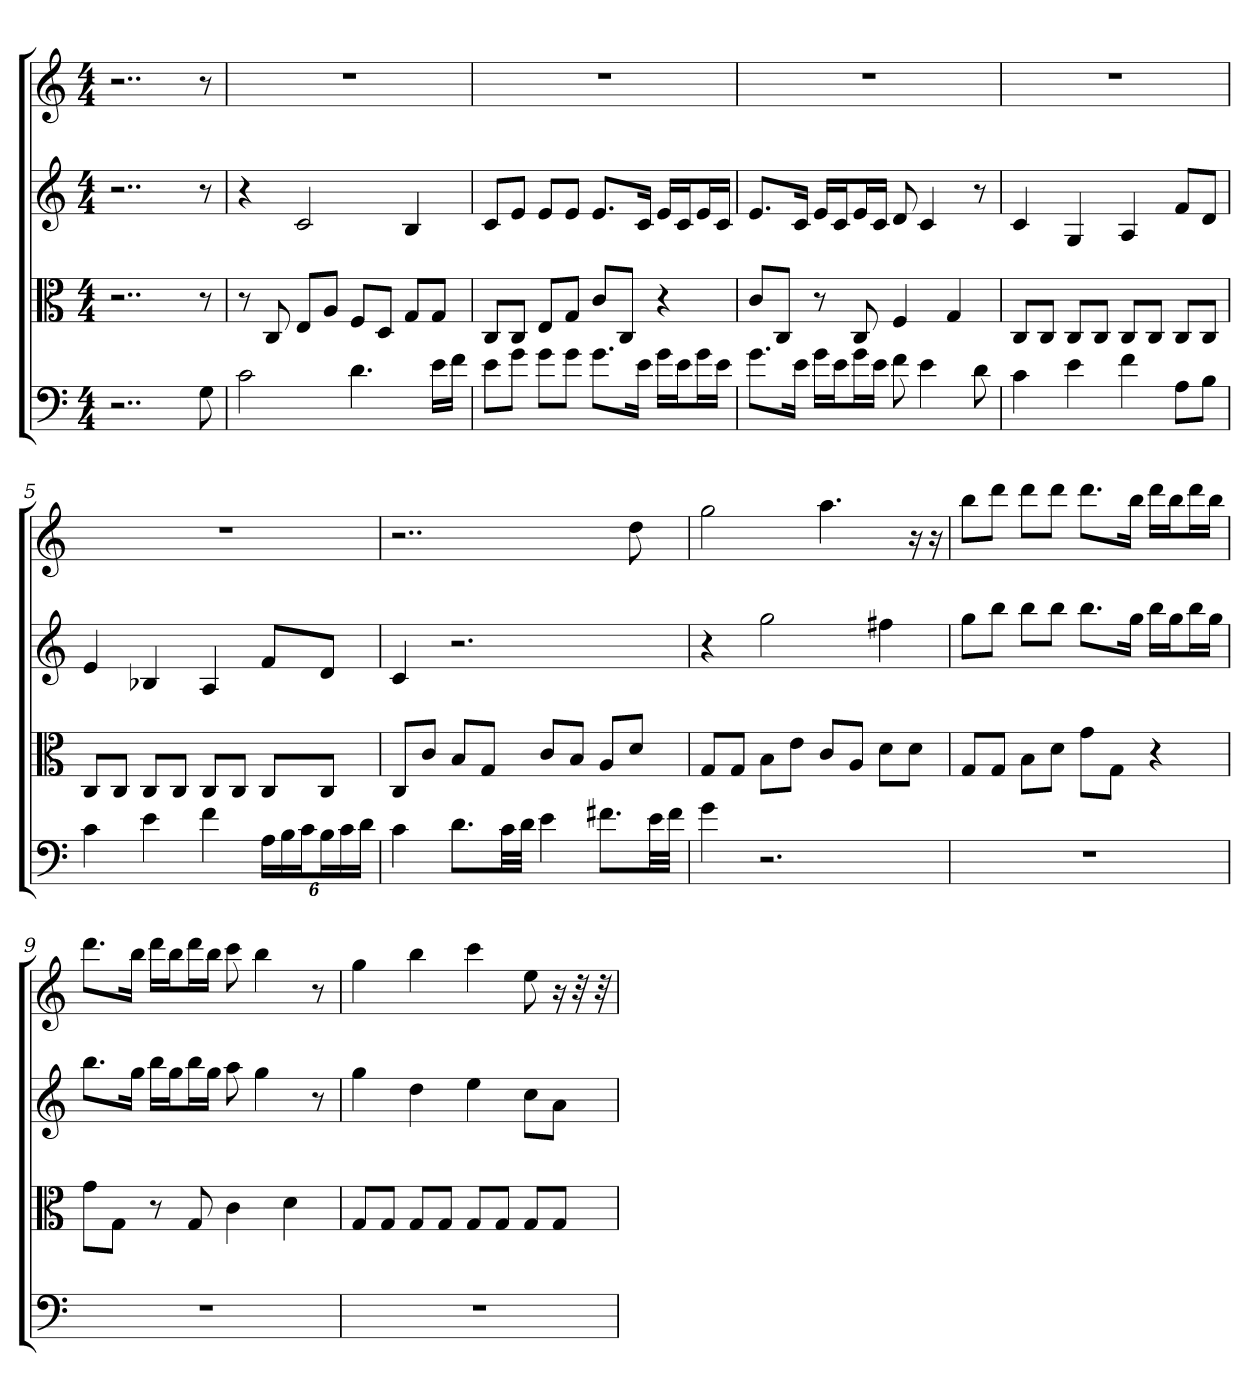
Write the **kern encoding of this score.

**kern	**kern	**kern	**kern
*part4	*part3	*part2	*part1
*staff4	*staff3	*staff2	*staff1
*clefF4	*clefC3	*clefG2	*clefG2
*k[]	*k[]	*k[]	*k[]
*C:	*C:	*C:	*C:
*M4/4	*M4/4	*M4/4	*M4/4
=	=	=	=
2..r	2..r	2..r	2..r
8G	8r	8r	8r
=1	=1	=1	=1
2c	8r	4r	1r
.	8C	.	.
.	8E/L	2c	.
.	8A/J	.	.
4.d	8F/L	.	.
.	8D/J	.	.
.	8G/L	4B	.
16e\LL	8G/J	.	.
16f\JJ	.	.	.
=2	=2	=2	=2
8e\L	8C/L	8c/L	1r
8g\J	8C/J	8e/J	.
8g\L	8E/L	8e/L	.
8g\J	8G/J	8e/J	.
8.g\L	8c/L	8.e/L	.
.	8C/J	.	.
16e\Jk	.	16c/Jk	.
16g\LL	4r	16e/LL	.
16e\J	.	16c/J	.
16g\L	.	16e/L	.
16e\JJ	.	16c/JJ	.
=3	=3	=3	=3
8.g\L	8c/L	8.e/L	1r
.	8C/J	.	.
16e\Jk	.	16c/Jk	.
16g\LL	8r	16e/LL	.
16e\J	.	16c/J	.
16g\L	8C	16e/L	.
16e\JJ	.	16c/JJ	.
8f	4F	8d	.
4e	.	4c	.
.	4G	.	.
8d	.	8r	.
=4	=4	=4	=4
4c	8C/L	4c	1r
.	8C/J	.	.
4e	8C/L	4G	.
.	8C/J	.	.
4f	8C/L	4A	.
.	8C/J	.	.
8A\L	8C/L	8f/L	.
8B\J	8C/J	8d/J	.
=5	=5	=5	=5
4c	8C/L	4e	1r
.	8C/J	.	.
4e	8C/L	4B-X	.
.	8C/J	.	.
4f	8C/L	4A	.
.	8C/J	.	.
24A\LL	8C/L	8f/L	.
24B\	.	.	.
24c\J	.	.	.
24B\L	8C/J	8d/J	.
24c\	.	.	.
24d\JJ	.	.	.
=6	=6	=6	=6
4c	8C/L	4c	2..r
.	8c/J	.	.
8.d\L	8B/L	2.r	.
.	8G/J	.	.
32c\LL	.	.	.
32d\JJJ	.	.	.
4e	8c/L	.	.
.	8B/J	.	.
8.f#X\L	8A/L	.	.
.	8d/J	.	8dd
32e\LL	.	.	.
32f#\JJJ	.	.	.
=7	=7	=7	=7
4g	8G/L	4r	2gg
.	8G/J	.	.
2.r	8B\L	2gg	.
.	8e\J	.	.
.	8c/L	.	4.aa
.	8A/J	.	.
.	8d\L	4ff#X	.
.	8d\J	.	16r
.	.	.	16r
=8	=8	=8	=8
1r	8G/L	8gg\L	8bb\L
.	8G/J	8bb\J	8ddd\J
.	8B\L	8bb\L	8ddd\L
.	8d\J	8bb\J	8ddd\J
.	8g\L	8.bb\L	8.ddd\L
.	8G\J	.	.
.	.	16gg\Jk	16bb\Jk
.	4r	16bb\LL	16ddd\LL
.	.	16gg\J	16bb\J
.	.	16bb\L	16ddd\L
.	.	16gg\JJ	16bb\JJ
=9	=9	=9	=9
1r	8g\L	8.bb\L	8.ddd\L
.	8G\J	.	.
.	.	16gg\Jk	16bb\Jk
.	8r	16bb\LL	16ddd\LL
.	.	16gg\J	16bb\J
.	8G	16bb\L	16ddd\L
.	.	16gg\JJ	16bb\JJ
.	4c	8aa	8ccc
.	.	4gg	4bb
.	4d	.	.
.	.	8r	8r
=10	=10	=10	=10
1r	8G/L	4gg	4gg
.	8G/J	.	.
.	8G/L	4dd	4bb
.	8G/J	.	.
.	8G/L	4ee	4ccc
.	8G/J	.	.
.	8G/L	8cc\L	8ee
.	8G/J	8a\J	16r
.	.	.	32r
.	.	.	32r
=	=	=	=
*-	*-	*-	*-
